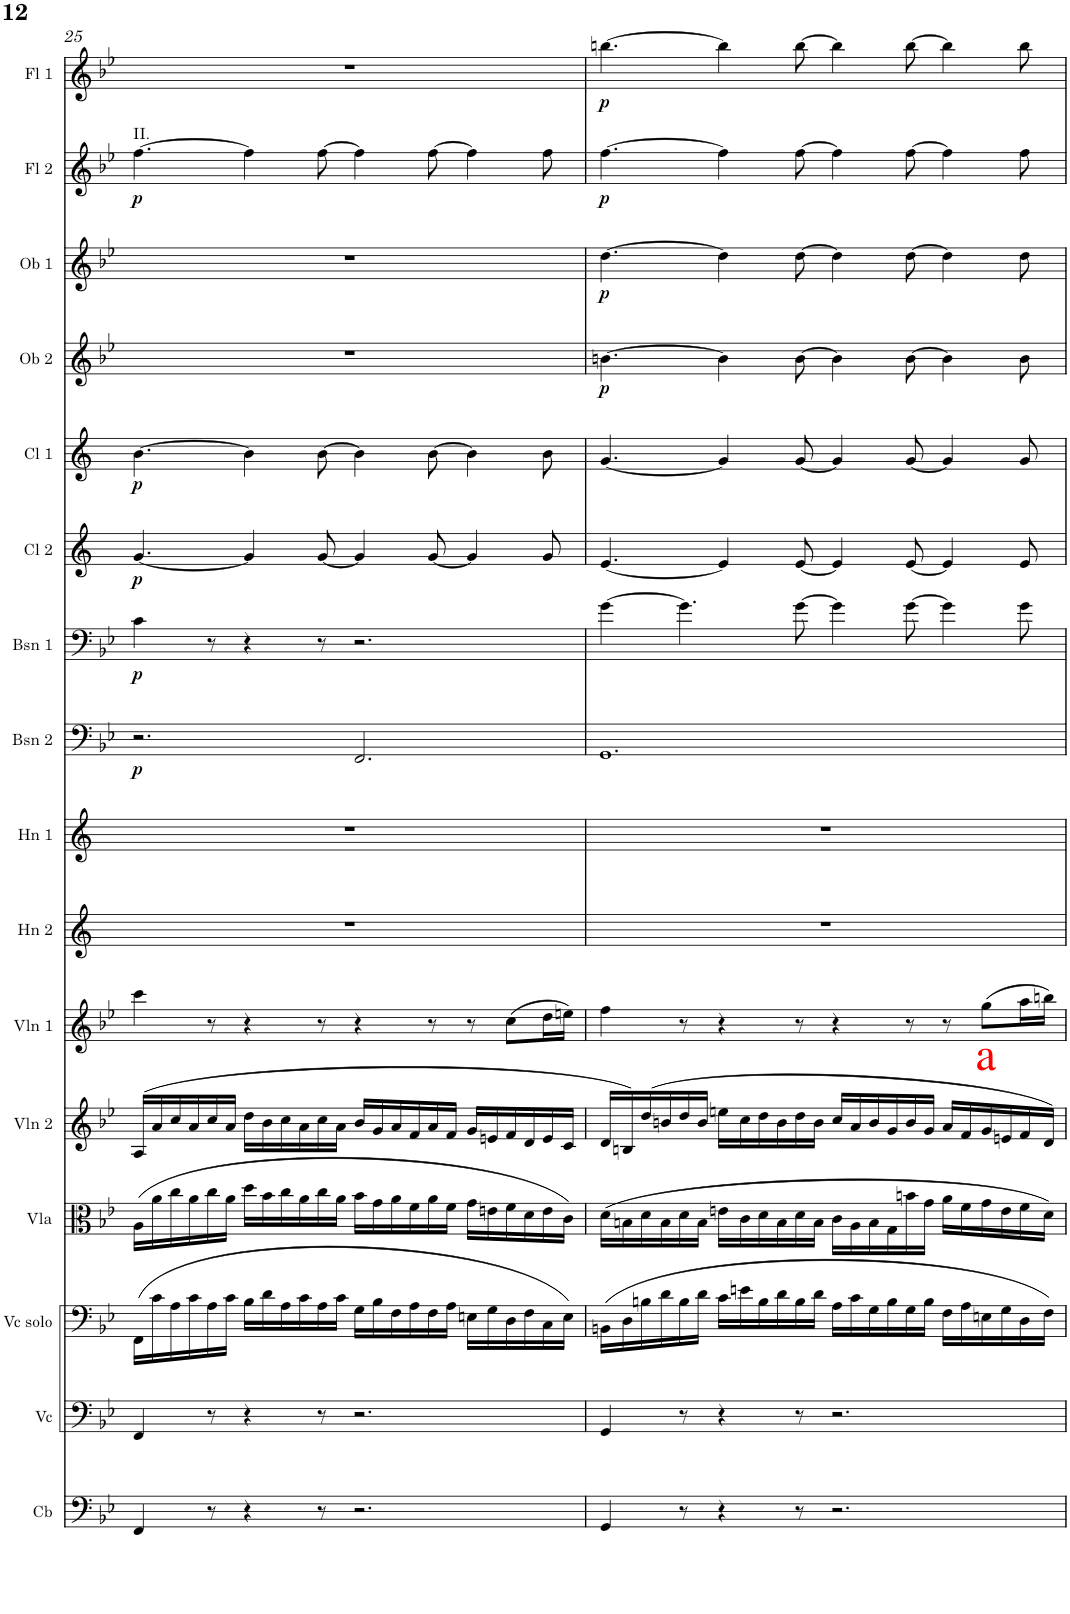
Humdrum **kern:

**kern	**kern	**kern	**kern	**kern	**kern	**text	**kern	**kern	**kern	**dynam	**kern	**dynam	**kern	**dynam	**kern	**dynam	**kern	**dynam	**kern	**dynam	**kern	**dynam	**kern	**dynam
*part16	*part15	*part14	*part13	*part12	*part11	*part11	*part10	*part9	*part8	*part8	*part7	*part7	*part6	*part6	*part5	*part5	*part4	*part4	*part3	*part3	*part2	*part2	*part1	*part1
*staff16	*staff15	*staff14	*staff13	*staff12	*staff11	*staff11	*staff10	*staff9	*staff8	*staff8	*staff7	*staff7	*staff6	*staff6	*staff5	*staff5	*staff4	*staff4	*staff3	*staff3	*staff2	*staff2	*staff1	*staff1
*I"Contrabass	*I"Violoncello	*I"Violoncello solo	*I"Viola	*I"Violin 2	*I"Violin 1	*	*I"Bb basso Horn 2	*I"Bb basso Horn 1	*I"Bassoon 2	*	*I"Bassoon 1	*	*I"Bb Clarinet 2	*	*I"Bb Clarinet 1	*	*I"Oboe 2	*	*I"Oboe 1	*	*I"Flute 2	*	*I"Flute 1	*
*I'Cb	*I'Vc	*I'Vc solo	*I'Vla	*I'Vln 2	*I'Vln 1	*	*I'Hn 2	*I'Hn 1	*I'Bsn 2	*	*I'Bsn 1	*	*I'Cl 2	*	*I'Cl 1	*	*I'Ob 2	*	*I'Ob 1	*	*I'Fl 2	*	*I'Fl 1	*
!!LO:PB:g=z
*clefF4	*clefF4	*clefF4	*clefC3	*clefG2	*clefG2	*	*clefG2	*clefG2	*clefF4	*	*clefF4	*	*clefG2	*	*clefG2	*	*clefG2	*	*clefG2	*	*clefG2	*	*clefG2	*
*Trd7c12	*	*	*	*	*	*	*Trd8c14	*Trd8c14	*	*	*	*	*Trd1c2	*	*Trd1c2	*	*	*	*	*	*	*	*	*
*k[b-e-]	*k[b-e-]	*k[b-e-]	*k[b-e-]	*k[b-e-]	*k[b-e-]	*	*k[]	*k[]	*k[b-e-]	*	*k[b-e-]	*	*k[]	*	*k[]	*	*k[b-e-]	*	*k[b-e-]	*	*k[b-e-]	*	*k[b-e-]	*
*M12/8	*M12/8	*M12/8	*M12/8	*M12/8	*M12/8	*	*M12/8	*M12/8	*M12/8	*	*M12/8	*	*M12/8	*	*M12/8	*	*M12/8	*	*M12/8	*	*M12/8	*	*M12/8	*
=25	=25	=25	=25	=25	=25	=25	=25	=25	=25	=25	=25	=25	=25	=25	=25	=25	=25	=25	=25	=25	=25	=25	=25	=25
!	!	!	!	!	!	!	!	!	!	!	!	!	!	!	!	!	!	!	!	!	!LO:TX:a:t=II.	!	!	!
!	!	!	!	!	!	!	!	!	!	!LO:DY:b	!	!LO:DY:b	!	!LO:DY:b	!	!LO:DY:b	!	!	!	!	!	!LO:DY:b	!	!
4FF/	4FF/	(16FF\LL	(16A\LL	(16A/LL	4ccc\	.	1.r	1.r	2.r	p	4c\	p	[4.g/	p	[4.b\	p	1.r	.	1.r	.	[4.ff\	p	1.r	.
.	.	16c\	16a\	16a/	.	.	.	.	.	.	.	.	.	.	.	.	.	.	.	.	.	.	.	.
.	.	16A\	16cc\	16cc/	.	.	.	.	.	.	.	.	.	.	.	.	.	.	.	.	.	.	.	.
.	.	16c\	16a\	16a/	.	.	.	.	.	.	.	.	.	.	.	.	.	.	.	.	.	.	.	.
8r	8r	16A\	16cc\	16cc/	8r	.	.	.	.	.	8r	.	.	.	.	.	.	.	.	.	.	.	.	.
.	.	16c\JJ	16a\JJ	16a/JJ	.	.	.	.	.	.	.	.	.	.	.	.	.	.	.	.	.	.	.	.
4r	4r	16B-\LL	16dd\LL	16dd\LL	4r	.	.	.	.	.	4r	.	4g/]	.	4b\]	.	.	.	.	.	4ff\]	.	.	.
.	.	16d\	16b-\	16b-\	.	.	.	.	.	.	.	.	.	.	.	.	.	.	.	.	.	.	.	.
.	.	16A\	16cc\	16cc\	.	.	.	.	.	.	.	.	.	.	.	.	.	.	.	.	.	.	.	.
.	.	16c\	16a\	16a\	.	.	.	.	.	.	.	.	.	.	.	.	.	.	.	.	.	.	.	.
8r	8r	16A\	16cc\	16cc\	8r	.	.	.	.	.	8r	.	[8g/	.	[8b\	.	.	.	.	.	[8ff\	.	.	.
.	.	16c\JJ	16a\JJ	16a\JJ	.	.	.	.	.	.	.	.	.	.	.	.	.	.	.	.	.	.	.	.
2.r	2.r	16G\LL	16b-\LL	16b-/LL	4r	.	.	.	2.FF/	.	2.r	.	4g/]	.	4b\]	.	.	.	.	.	4ff\]	.	.	.
.	.	16B-\	16g\	16g/	.	.	.	.	.	.	.	.	.	.	.	.	.	.	.	.	.	.	.	.
.	.	16F\	16a\	16a/	.	.	.	.	.	.	.	.	.	.	.	.	.	.	.	.	.	.	.	.
.	.	16A\	16f\	16f/	.	.	.	.	.	.	.	.	.	.	.	.	.	.	.	.	.	.	.	.
.	.	16F\	16a\	16a/	8r	.	.	.	.	.	.	.	[8g/	.	[8b\	.	.	.	.	.	[8ff\	.	.	.
.	.	16A\JJ	16f\JJ	16f/JJ	.	.	.	.	.	.	.	.	.	.	.	.	.	.	.	.	.	.	.	.
.	.	16En\LL	16g\LL	16g/LL	8r	.	.	.	.	.	.	.	4g/]	.	4b\]	.	.	.	.	.	4ff\]	.	.	.
.	.	16G\	16en\	16en/	.	.	.	.	.	.	.	.	.	.	.	.	.	.	.	.	.	.	.	.
.	.	16D\	16f\	16f/	(8cc\L	.	.	.	.	.	.	.	.	.	.	.	.	.	.	.	.	.	.	.
.	.	16F\	16d\	16d/	.	.	.	.	.	.	.	.	.	.	.	.	.	.	.	.	.	.	.	.
.	.	16C\	16e\	16e/	16dd\L	.	.	.	.	.	.	.	8g/	.	8b\	.	.	.	.	.	8ff\	.	.	.
.	.	16E\JJ)	16c\JJ)	16c/JJ	16een\JJ)	.	.	.	.	.	.	.	.	.	.	.	.	.	.	.	.	.	.	.
=26	=26	=26	=26	=26	=26	=26	=26	=26	=26	=26	=26	=26	=26	=26	=26	=26	=26	=26	=26	=26	=26	=26	=26	=26
!	!	!	!	!	!	!	!	!	!	!	!	!	!	!	!	!	!	!LO:DY:b	!	!LO:DY:b	!	!LO:DY:b	!	!LO:DY:b
4GG/	4GG/	(16BBn\LL	(16d\LL	16d/LL	4ff\	.	1.r	1.r	1.GG	.	[4g\	.	[4.e/	.	[4.g/	.	[4.bn\	p	[4.dd\	p	[4.ff\	p	[4.bbn\	p
.	.	16D\	16Bn\	16Bn/)	.	.	.	.	.	.	.	.	.	.	.	.	.	.	.	.	.	.	.	.
.	.	16Bn\	16d\	(16dd/	.	.	.	.	.	.	.	.	.	.	.	.	.	.	.	.	.	.	.	.
.	.	16d\	16B\	16bn/	.	.	.	.	.	.	.	.	.	.	.	.	.	.	.	.	.	.	.	.
8r	8r	16B\	16d\	16dd/	8r	.	.	.	.	.	4.g\]	.	.	.	.	.	.	.	.	.	.	.	.	.
.	.	16d\JJ	16B\JJ	16b/JJ	.	.	.	.	.	.	.	.	.	.	.	.	.	.	.	.	.	.	.	.
4r	4r	16c\LL	16en\LL	16een\LL	4r	.	.	.	.	.	.	.	4e/]	.	4g/]	.	4b\]	.	4dd\]	.	4ff\]	.	4bb\]	.
.	.	16en\	16c\	16cc\	.	.	.	.	.	.	.	.	.	.	.	.	.	.	.	.	.	.	.	.
.	.	16B\	16d\	16dd\	.	.	.	.	.	.	.	.	.	.	.	.	.	.	.	.	.	.	.	.
.	.	16d\	16B\	16b\	.	.	.	.	.	.	.	.	.	.	.	.	.	.	.	.	.	.	.	.
8r	8r	16B\	16d\	16dd\	8r	.	.	.	.	.	[8g\	.	[8e/	.	[8g/	.	[8b\	.	[8dd\	.	[8ff\	.	[8bb\	.
.	.	16d\JJ	16B\JJ	16b\JJ	.	.	.	.	.	.	.	.	.	.	.	.	.	.	.	.	.	.	.	.
2.r	2.r	16A\LL	16c\LL	16cc/LL	4r	.	.	.	.	.	4g\]	.	4e/]	.	4g/]	.	4b\]	.	4dd\]	.	4ff\]	.	4bb\]	.
.	.	16c\	16A\	16a/	.	.	.	.	.	.	.	.	.	.	.	.	.	.	.	.	.	.	.	.
.	.	16G\	16B\	16b/	.	.	.	.	.	.	.	.	.	.	.	.	.	.	.	.	.	.	.	.
.	.	16B\	16G\	16g/	.	.	.	.	.	.	.	.	.	.	.	.	.	.	.	.	.	.	.	.
.	.	16G\	16bn\	16b/	8r	.	.	.	.	.	[8g\	.	[8e/	.	[8g/	.	[8b\	.	[8dd\	.	[8ff\	.	[8bb\	.
.	.	16B\JJ	16g\JJ	16g/JJ	.	.	.	.	.	.	.	.	.	.	.	.	.	.	.	.	.	.	.	.
.	.	16F\LL	16a\LL	16a/LL	8r	.	.	.	.	.	4g\]	.	4e/]	.	4g/]	.	4b\]	.	4dd\]	.	4ff\]	.	4bb\]	.
.	.	16A\	16f\	16f/	.	.	.	.	.	.	.	.	.	.	.	.	.	.	.	.	.	.	.	.
!	!	!	!	!	!	!LO:LY:b:color=#FF0000	!	!	!	!	!	!	!	!	!	!	!	!	!	!	!	!	!	!
.	.	16En\	16g\	16g/	(8gg\L	a	.	.	.	.	.	.	.	.	.	.	.	.	.	.	.	.	.	.
.	.	16G\	16e\	16en/	.	.	.	.	.	.	.	.	.	.	.	.	.	.	.	.	.	.	.	.
.	.	16D\	16f\	16f/	16aa\L	.	.	.	.	.	8g\	.	8e/	.	8g/	.	8b\	.	8dd\	.	8ff\	.	8bb\	.
.	.	16F\JJ)	16d\JJ)	16d/JJ)	16bbn\JJ)	.	.	.	.	.	.	.	.	.	.	.	.	.	.	.	.	.	.	.
=	=	=	=	=	=	=	=	=	=	=	=	=	=	=	=	=	=	=	=	=	=	=	=	=
*-	*-	*-	*-	*-	*-	*-	*-	*-	*-	*-	*-	*-	*-	*-	*-	*-	*-	*-	*-	*-	*-	*-	*-	*-
